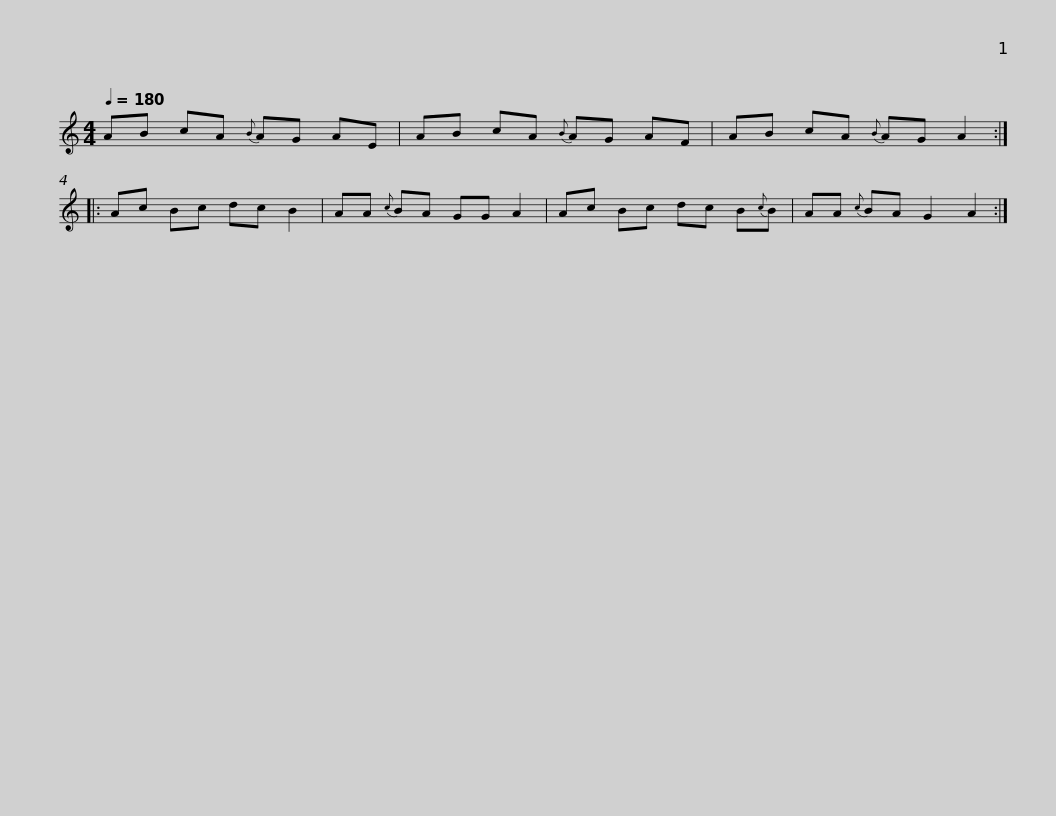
X:1
L:1/8
Q:1/4=180
M:4/4
I:linebreak $
K:C
V:1 treble
V:1
 AB cA{B} AG AE | AB cA{B} AG AF | AB cA{B} AG A2 :: Ac Bc dc B2 | AA{c} BA GG A2 |$ %5
 Ac Bc dc B{c}B | AA{c} BA G2 A2 :| %7
